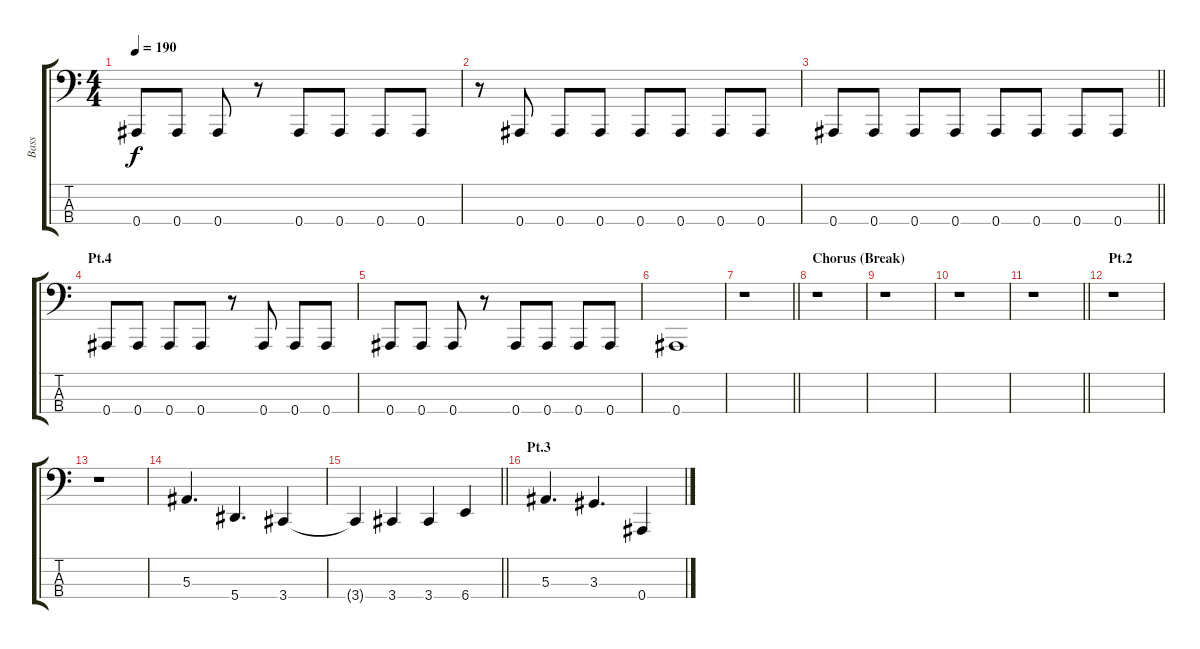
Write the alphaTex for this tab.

\track ("Bass" "Bass") {instrument electricbassfinger}
\staff {score tabs}
\tuning (Eb2 Bb1 F1 Bb0) {hide}
\ts (4 4)
\tempo 190
\clef f4
\ks c
0.4.8{dy f} 0.4.8 0.4.8 r.8 0.4.8 0.4.8 0.4.8 0.4.8 |
r.8 0.4.8 0.4.8 0.4.8 0.4.8 0.4.8 0.4.8 0.4.8 |
\barLineRight lightlight
0.4.8 0.4.8 0.4.8 0.4.8 0.4.8 0.4.8 0.4.8 0.4.8 |
\section ("" "Pt.4")
0.4.8 0.4.8 0.4.8 0.4.8 r.8 0.4.8 0.4.8 0.4.8 |
0.4.8 0.4.8 0.4.8 r.8 0.4.8 0.4.8 0.4.8 0.4.8 |
0.4.1 |
\barLineRight lightlight
r.1 |
\section ("" "Chorus (Break)")
r.1 |
r.1 |
r.1 |
\barLineRight lightlight
r.1 |
\section ("" "Pt.2")
r.1 |
r.1 |
5.3.4{d} 5.4.4{d} 3.4.4 |
\barLineRight lightlight
3.4{t}.4 3.4.4 3.4.4 6.4.4 |
\section ("" "Pt.3")
5.3.4{d} 3.3.4{d} 0.4.4
